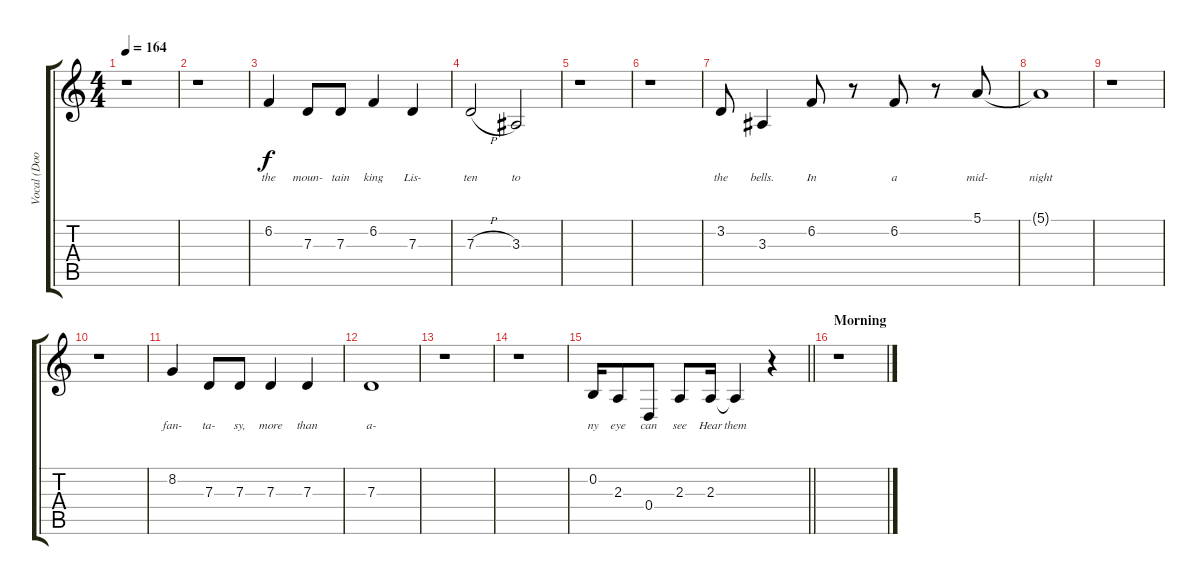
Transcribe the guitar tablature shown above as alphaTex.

\track ("Vocal (Doogie White)" "Vocal (Doo") {instrument flute}
\staff {score tabs}
\tuning (E4 B3 G3 D3 A2 E2) {hide}
\ts (4 4)
\tempo 164
\clef g2
\ks c
r.1{dy f} |
r.1 |
6.2.4{lyrics (0 "the") lyrics (1 "") lyrics (2 "") lyrics (3 "") lyrics (4 "")} 7.3.8{lyrics (0 "moun-") lyrics (1 "") lyrics (2 "") lyrics (3 "") lyrics (4 "")} 7.3.8{lyrics (0 "tain") lyrics (1 "") lyrics (2 "") lyrics (3 "") lyrics (4 "")} 6.2.4{lyrics (0 "king") lyrics (1 "") lyrics (2 "") lyrics (3 "") lyrics (4 "")} 7.3.4{lyrics (0 "Lis-") lyrics (1 "") lyrics (2 "") lyrics (3 "") lyrics (4 "")} |
7.3{h}.2{lyrics (0 "ten") lyrics (1 "") lyrics (2 "") lyrics (3 "") lyrics (4 "")} 3.3.2{lyrics (0 "to") lyrics (1 "") lyrics (2 "") lyrics (3 "") lyrics (4 "")} |
r.1 |
r.1 |
3.2.8{lyrics (0 "the") lyrics (1 "") lyrics (2 "") lyrics (3 "") lyrics (4 "")} 3.3.4{lyrics (0 "bells.") lyrics (1 "") lyrics (2 "") lyrics (3 "") lyrics (4 "")} 6.2.8{lyrics (0 "In") lyrics (1 "") lyrics (2 "") lyrics (3 "") lyrics (4 "")} r.8 6.2.8{lyrics (0 "a") lyrics (1 "") lyrics (2 "") lyrics (3 "") lyrics (4 "")} r.8 5.1.8{lyrics (0 "mid-") lyrics (1 "") lyrics (2 "") lyrics (3 "") lyrics (4 "")} |
5.1{t}.1{lyrics (0 "night") lyrics (1 "") lyrics (2 "") lyrics (3 "") lyrics (4 "")} |
r.1 |
r.1 |
8.2.4{lyrics (0 "fan-") lyrics (1 "") lyrics (2 "") lyrics (3 "") lyrics (4 "")} 7.3.8{lyrics (0 "ta-") lyrics (1 "") lyrics (2 "") lyrics (3 "") lyrics (4 "")} 7.3.8{lyrics (0 "sy,") lyrics (1 "") lyrics (2 "") lyrics (3 "") lyrics (4 "")} 7.3.4{lyrics (0 "more") lyrics (1 "") lyrics (2 "") lyrics (3 "") lyrics (4 "")} 7.3.4{lyrics (0 "than") lyrics (1 "") lyrics (2 "") lyrics (3 "") lyrics (4 "")} |
7.3.1{lyrics (0 "a-") lyrics (1 "") lyrics (2 "") lyrics (3 "") lyrics (4 "")} |
r.1 |
r.1 |
\barLineRight lightlight
0.2.16{lyrics (0 "ny") lyrics (1 "") lyrics (2 "") lyrics (3 "") lyrics (4 "")} 2.3.8{lyrics (0 "eye") lyrics (1 "") lyrics (2 "") lyrics (3 "") lyrics (4 "")} 0.4.8{lyrics (0 "can") lyrics (1 "") lyrics (2 "") lyrics (3 "") lyrics (4 "")} 2.3.8{lyrics (0 "see") lyrics (1 "") lyrics (2 "") lyrics (3 "") lyrics (4 "")} 2.3.16{lyrics (0 "Hear") lyrics (1 "") lyrics (2 "") lyrics (3 "") lyrics (4 "")} 2.3{t}.4{lyrics (0 "them") lyrics (1 "") lyrics (2 "") lyrics (3 "") lyrics (4 "")} r.4 |
\section ("" "Morning")
r.1
